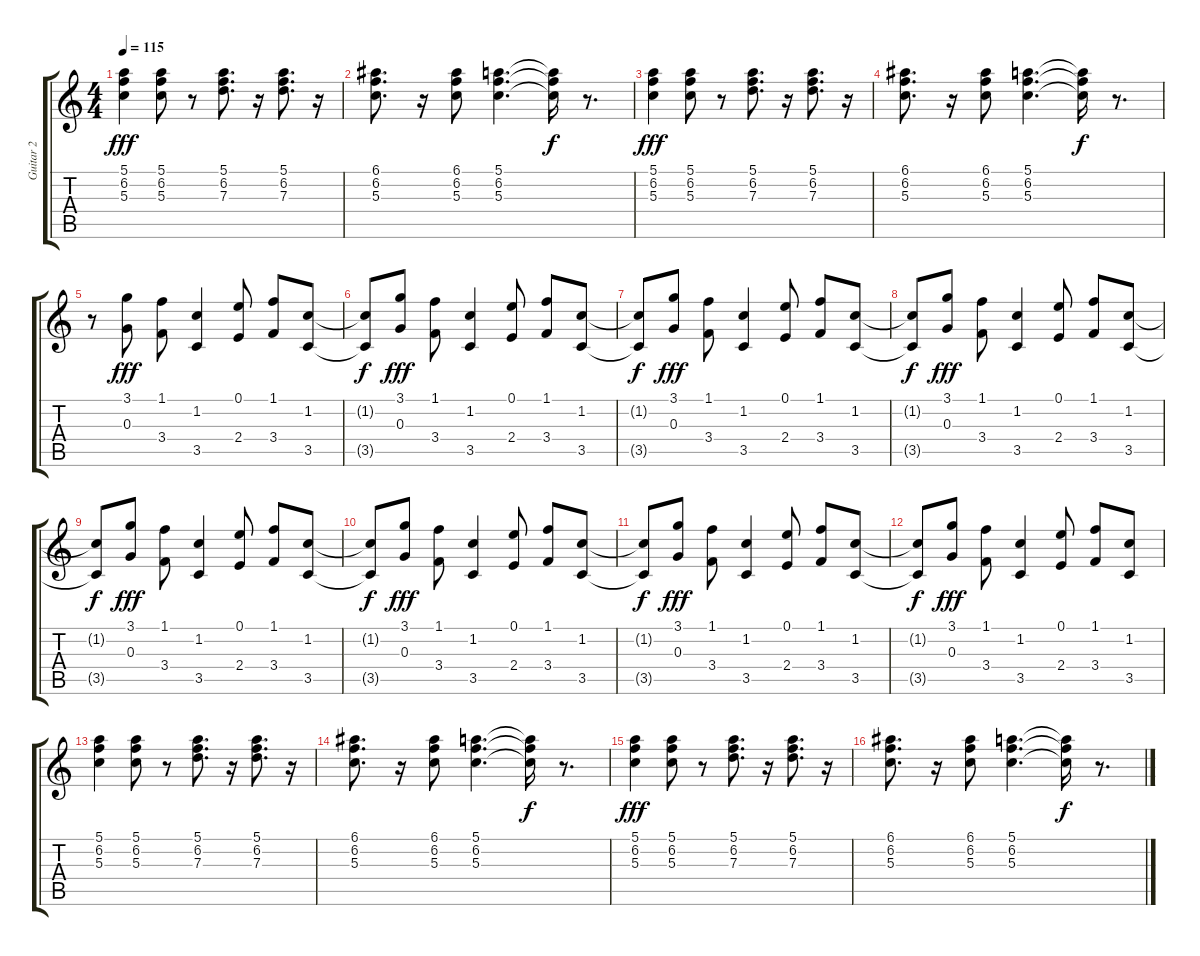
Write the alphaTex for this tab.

\track ("Guitar 2" "Guitar 2") {instrument acousticguitarsteel}
\staff {score tabs}
\tuning (E4 B3 G3 D3 A2 E2) {hide}
\ts (4 4)
\tempo 115
\clef g2
\ks c
(5.1 6.2 5.3).4{dy fff} (5.1 6.2 5.3).8{volume 12} r.8 (5.1 6.2 7.3).8{d volume 8} r.16 (5.1 6.2 7.3).8{d volume 12} r.16 |
(6.1 6.2 5.3).8{d volume 8} r.16 (6.1 6.2 5.3).8 (5.1 6.2 5.3).4{d} (5.1{t} 6.2{t} 5.3{t}).16{dy f} r.8{d} |
(5.1 6.2 5.3).4{dy fff} (5.1 6.2 5.3).8{volume 12} r.8 (5.1 6.2 7.3).8{d volume 8} r.16 (5.1 6.2 7.3).8{d volume 12} r.16 |
(6.1 6.2 5.3).8{d volume 8} r.16 (6.1 6.2 5.3).8 (5.1 6.2 5.3).4{d} (5.1{t} 6.2{t} 5.3{t}).16{dy f} r.8{d} |
r.8 (3.1 0.3).8{dy fff} (1.1 3.4).8 (1.2 3.5).4 (0.1 2.4).8 (1.1 3.4).8 (1.2 3.5).8 |
(1.2{t} 3.5{t}).8{dy f} (3.1 0.3).8{dy fff} (1.1 3.4).8 (1.2 3.5).4 (0.1 2.4).8 (1.1 3.4).8 (1.2 3.5).8 |
(1.2{t} 3.5{t}).8{dy f} (3.1 0.3).8{dy fff} (1.1 3.4).8 (1.2 3.5).4 (0.1 2.4).8 (1.1 3.4).8 (1.2 3.5).8 |
(1.2{t} 3.5{t}).8{dy f} (3.1 0.3).8{dy fff} (1.1 3.4).8 (1.2 3.5).4 (0.1 2.4).8 (1.1 3.4).8 (1.2 3.5).8 |
(1.2{t} 3.5{t}).8{dy f} (3.1 0.3).8{dy fff} (1.1 3.4).8 (1.2 3.5).4 (0.1 2.4).8 (1.1 3.4).8 (1.2 3.5).8 |
(1.2{t} 3.5{t}).8{dy f} (3.1 0.3).8{dy fff} (1.1 3.4).8 (1.2 3.5).4 (0.1 2.4).8 (1.1 3.4).8 (1.2 3.5).8 |
(1.2{t} 3.5{t}).8{dy f} (3.1 0.3).8{dy fff} (1.1 3.4).8 (1.2 3.5).4 (0.1 2.4).8 (1.1 3.4).8 (1.2 3.5).8 |
(1.2{t} 3.5{t}).8{dy f} (3.1 0.3).8{dy fff} (1.1 3.4).8 (1.2 3.5).4 (0.1 2.4).8 (1.1 3.4).8 (1.2 3.5).8 |
(5.1 6.2 5.3).4 (5.1 6.2 5.3).8{volume 12} r.8 (5.1 6.2 7.3).8{d volume 8} r.16 (5.1 6.2 7.3).8{d volume 12} r.16 |
(6.1 6.2 5.3).8{d volume 8} r.16 (6.1 6.2 5.3).8 (5.1 6.2 5.3).4{d} (5.1{t} 6.2{t} 5.3{t}).16{dy f} r.8{d} |
(5.1 6.2 5.3).4{dy fff} (5.1 6.2 5.3).8{volume 12} r.8 (5.1 6.2 7.3).8{d volume 8} r.16 (5.1 6.2 7.3).8{d volume 12} r.16 |
(6.1 6.2 5.3).8{d volume 8} r.16 (6.1 6.2 5.3).8 (5.1 6.2 5.3).4{d} (5.1{t} 6.2{t} 5.3{t}).16{dy f} r.8{d}
